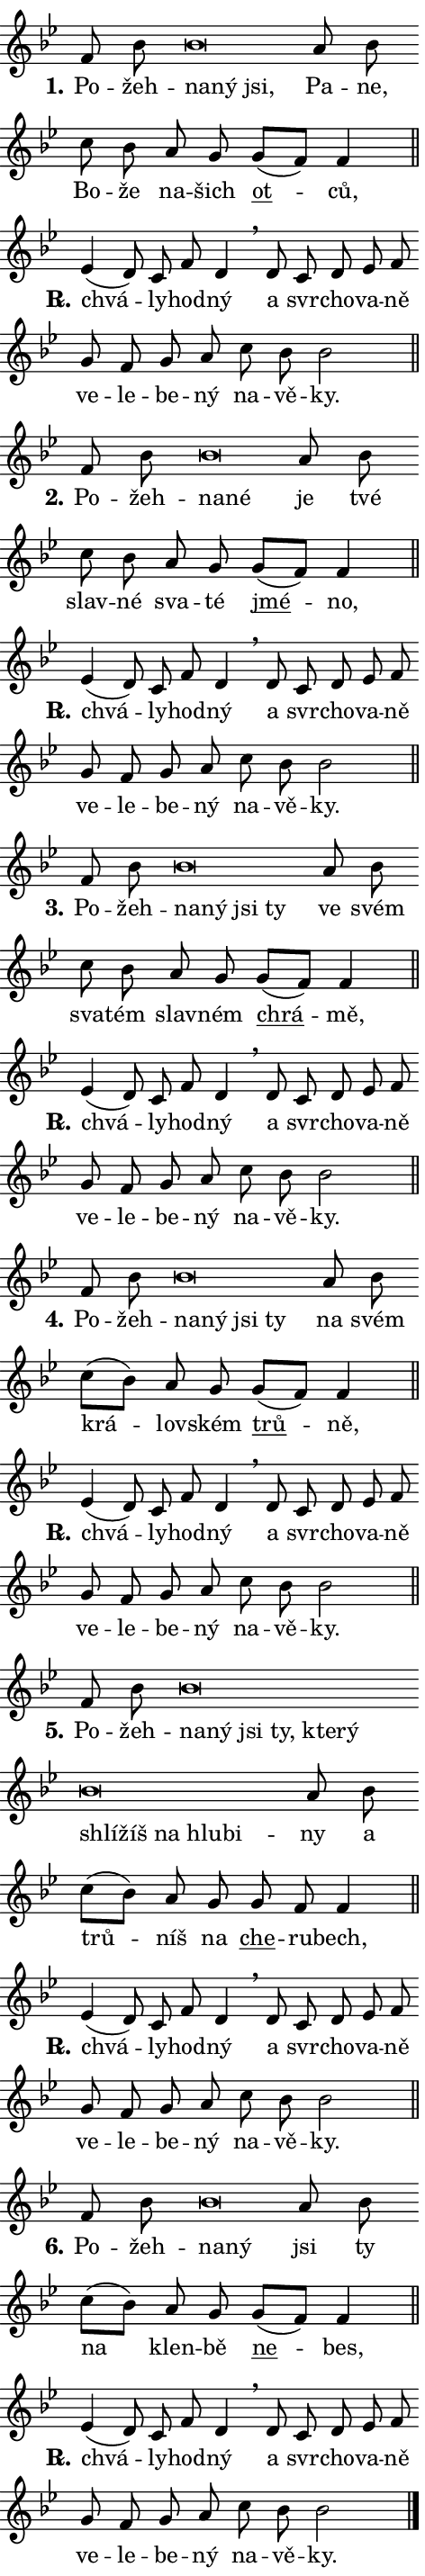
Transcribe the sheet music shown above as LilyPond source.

\version "2.24.0"
\header { tagline = "" }
\paper {
  indent = 0\cm
  top-margin = 0\cm
  right-margin = 0.13\cm % to fit lyric hyphens
  bottom-margin = 0\cm
  left-margin = 0\cm
  paper-width = 8\cm
  page-breaking = #ly:one-page-breaking
  system-system-spacing.basic-distance = #11
  score-system-spacing.basic-distance = #11
  ragged-last = ##f
}


%% Author: Thomas Morley
%% https://lists.gnu.org/archive/html/lilypond-user/2020-05/msg00002.html
#(define (line-position grob)
"Returns position of @var[grob} in current system:
   @code{'start}, if at first time-step
   @code{'end}, if at last time-step
   @code{'middle} otherwise
"
  (let* ((col (ly:item-get-column grob))
         (ln (ly:grob-object col 'left-neighbor))
         (rn (ly:grob-object col 'right-neighbor))
         (col-to-check-left (if (ly:grob? ln) ln col))
         (col-to-check-right (if (ly:grob? rn) rn col))
         (break-dir-left
           (and
             (ly:grob-property col-to-check-left 'non-musical #f)
             (ly:item-break-dir col-to-check-left)))
         (break-dir-right
           (and
             (ly:grob-property col-to-check-right 'non-musical #f)
             (ly:item-break-dir col-to-check-right))))
        (cond ((eqv? 1 break-dir-left) 'start)
              ((eqv? -1 break-dir-right) 'end)
              (else 'middle))))

#(define (tranparent-at-line-position vctor)
  (lambda (grob)
  "Relying on @code{line-position} select the relevant enry from @var{vctor}.
Used to determine transparency,"
    (case (line-position grob)
      ((end) (not (vector-ref vctor 0)))
      ((middle) (not (vector-ref vctor 1)))
      ((start) (not (vector-ref vctor 2))))))

noteHeadBreakVisibility =
#(define-music-function (break-visibility)(vector?)
"Makes @code{NoteHead}s transparent relying on @var{break-visibility}"
#{
  \override NoteHead.transparent =
    #(tranparent-at-line-position break-visibility)
#})

#(define delete-ledgers-for-transparent-note-heads
  (lambda (grob)
    "Reads whether a @code{NoteHead} is transparent.
If so this @code{NoteHead} is removed from @code{'note-heads} from
@var{grob}, which is supposed to be @code{LedgerLineSpanner}.
As a result ledgers are not printed for this @code{NoteHead}"
    (let* ((nhds-array (ly:grob-object grob 'note-heads))
           (nhds-list
             (if (ly:grob-array? nhds-array)
                 (ly:grob-array->list nhds-array)
                 '()))
           ;; Relies on the transparent-property being done before
           ;; Staff.LedgerLineSpanner.after-line-breaking is executed.
           ;; This is fragile ...
           (to-keep
             (remove
               (lambda (nhd)
                 (ly:grob-property nhd 'transparent #f))
               nhds-list)))
      ;; TODO find a better method to iterate over grob-arrays, similiar
      ;; to filter/remove etc for lists
      ;; For now rebuilt from scratch
      (set! (ly:grob-object grob 'note-heads)  '())
      (for-each
        (lambda (nhd)
          (ly:pointer-group-interface::add-grob grob 'note-heads nhd))
        to-keep))))

squashNotes = {
  \override NoteHead.X-extent = #'(-0.2 . 0.2)
  \override NoteHead.Y-extent = #'(-0.75 . 0)
  \override NoteHead.stencil =
    #(lambda (grob)
       (let ((pos (ly:grob-property grob 'staff-position)))
         (begin
           (if (< pos -7) (display "ERROR: Lower brevis then expected\n") (display ""))
           (if (<= pos -6) ly:text-interface::print ly:note-head::print))))
}
unSquashNotes = {
  \revert NoteHead.X-extent
  \revert NoteHead.Y-extent
  \revert NoteHead.stencil
}

hideNotes = \noteHeadBreakVisibility #begin-of-line-visible
unHideNotes = \noteHeadBreakVisibility #all-visible

% work-around for resetting accidentals
% https://lilypond.org/doc/v2.23/Documentation/notation/displaying-rhythms#unmetered-music
cadenzaMeasure = {
  \cadenzaOff
  \partial 1024 s1024
  \cadenzaOn
}

#(define-markup-command (accent layout props text) (markup?)
  "Underline accented syllable"
  (interpret-markup layout props
    #{\markup \override #'(offset . 4.3) \underline { #text }#}))

responsum = \markup \concat {
  "R" \hspace #-1.05 \path #0.1 #'((moveto 0 0.07) (lineto 0.9 0.8)) \hspace #0.05 "."
}

spaceSize = #0.6828661417322834 % exact space size for TeX Gyre Schola

\layout {
  \context {
    \Staff
    \remove "Time_signature_engraver"
    \override LedgerLineSpanner.after-line-breaking = #delete-ledgers-for-transparent-note-heads
  }
  \context {
    \Lyrics {
      \override LyricSpace.minimum-distance = \spaceSize
      \override LyricText.font-name = #"TeX Gyre Schola"
      \override LyricText.font-size = 1
      \override StanzaNumber.font-name = #"TeX Gyre Schola Bold"
      \override StanzaNumber.font-size = 1
    }
  }
  \context {
    \Score 
    \override NoteHead.text =
      #(lambda (grob) 
        (let ((pos (ly:grob-property grob 'staff-position)))
          #{\markup {
            \combine
              \halign #-0.55 \raise #(if (= pos -6) 0 0.5) \override #'(thickness . 2) \draw-line #'(3.2 . 0)
              \musicglyph "noteheads.sM1"
          }#}))
  }
}

% magnetic-lyrics.ily
%
%   written by
%     Jean Abou Samra <jean@abou-samra.fr>
%     Werner Lemberg <wl@gnu.org>
%
%   adapted by
%     Jiri Hon <jiri.hon@gmail.com>
%
% Version 2022-Apr-15

% https://www.mail-archive.com/lilypond-user@gnu.org/msg149350.html

#(define (Left_hyphen_pointer_engraver context)
   "Collect syllable-hyphen-syllable occurrences in lyrics and store
them in properties.  This engraver only looks to the left.  For
example, if the lyrics input is @code{foo -- bar}, it does the
following.

@itemize @bullet
@item
Set the @code{text} property of the @code{LyricHyphen} grob between
@q{foo} and @q{bar} to @code{foo}.

@item
Set the @code{left-hyphen} property of the @code{LyricText} grob with
text @q{foo} to the @code{LyricHyphen} grob between @q{foo} and
@q{bar}.
@end itemize

Use this auxiliary engraver in combination with the
@code{lyric-@/text::@/apply-@/magnetic-@/offset!} hook."
   (let ((hyphen #f)
         (text #f))
     (make-engraver
      (acknowledgers
       ((lyric-syllable-interface engraver grob source-engraver)
        (set! text grob)))
      (end-acknowledgers
       ((lyric-hyphen-interface engraver grob source-engraver)
        ;(when (not (grob::has-interface grob 'lyric-space-interface))
          (set! hyphen grob)));)
      ((stop-translation-timestep engraver)
       (when (and text hyphen)
         (ly:grob-set-object! text 'left-hyphen hyphen))
       (set! text #f)
       (set! hyphen #f)))))

#(define (lyric-text::apply-magnetic-offset! grob)
   "If the space between two syllables is less than the value in
property @code{LyricText@/.details@/.squash-threshold}, move the right
syllable to the left so that it gets concatenated with the left
syllable.

Use this function as a hook for
@code{LyricText@/.after-@/line-@/breaking} if the
@code{Left_@/hyphen_@/pointer_@/engraver} is active."
   (let ((hyphen (ly:grob-object grob 'left-hyphen #f)))
     (when hyphen
       (let ((left-text (ly:spanner-bound hyphen LEFT)))
         (when (grob::has-interface left-text 'lyric-syllable-interface)
           (let* ((common (ly:grob-common-refpoint grob left-text X))
                  (this-x-ext (ly:grob-extent grob common X))
                  (left-x-ext
                   (begin
                     ;; Trigger magnetism for left-text.
                     (ly:grob-property left-text 'after-line-breaking)
                     (ly:grob-extent left-text common X)))
                  ;; `delta` is the gap width between two syllables.
                  (delta (- (interval-start this-x-ext)
                            (interval-end left-x-ext)))
                  (details (ly:grob-property grob 'details))
                  (threshold (assoc-get 'squash-threshold details 0.2)))
             (when (< delta threshold)
               (let* (;; We have to manipulate the input text so that
                      ;; ligatures crossing syllable boundaries are not
                      ;; disabled.  For languages based on the Latin
                      ;; script this is essentially a beautification.
                      ;; However, for non-Western scripts it can be a
                      ;; necessity.
                      (lt (ly:grob-property left-text 'text))
                      (rt (ly:grob-property grob 'text))
                      (is-space (grob::has-interface hyphen 'lyric-space-interface))
                      (space (if is-space " " ""))
                      (extra-delta (if is-space spaceSize 0))
                      ;; Append new syllable.
                      (ltrt-space (if (and (string? lt) (string? rt))
                                (string-append lt space rt)
                                (make-concat-markup (list lt space rt))))
                      ;; Right-align `ltrt` to the right side.
                      (ltrt-space-markup (grob-interpret-markup
                               grob
                               (make-translate-markup
                                (cons (interval-length this-x-ext) 0)
                                (make-right-align-markup ltrt-space)))))
                 (begin
                   ;; Don't print `left-text`.
                   (ly:grob-set-property! left-text 'stencil #f)
                   ;; Set text and stencil (which holds all collected
                   ;; syllables so far) and shift it to the left.
                   (ly:grob-set-property! grob 'text ltrt-space)
                   (ly:grob-set-property! grob 'stencil ltrt-space-markup)
                   (ly:grob-translate-axis! grob (- (- delta extra-delta)) X))))))))))


#(define (lyric-hyphen::displace-bounds-first grob)
   ;; Make very sure this callback isn't triggered too early.
   (let ((left (ly:spanner-bound grob LEFT))
         (right (ly:spanner-bound grob RIGHT)))
     (ly:grob-property left 'after-line-breaking)
     (ly:grob-property right 'after-line-breaking)
     (ly:lyric-hyphen::print grob)))

squashThreshold = #0.4

\layout {
  \context {
    \Lyrics
    \consists #Left_hyphen_pointer_engraver
    \override LyricText.after-line-breaking =
      #lyric-text::apply-magnetic-offset!
    \override LyricHyphen.stencil = #lyric-hyphen::displace-bounds-first
    \override LyricText.details.squash-threshold = \squashThreshold
    \override LyricHyphen.minimum-distance = 0
    \override LyricHyphen.minimum-length = \squashThreshold
  }
}

squashText = \override LyricText.details.squash-threshold = 9999
unSquashText = \override LyricText.details.squash-threshold = \squashThreshold

leftText = \override LyricText.self-alignment-X = #LEFT
unLeftText = \revert LyricText.self-alignment-X

starOffset = #(lambda (grob) 
                (let ((x_offset (ly:self-alignment-interface::aligned-on-x-parent grob)))
                  (if (= x_offset 0) 0 (+ x_offset 1.2))))

star = #(define-music-function (syllable)(string?)
"Append star separator at the end of a syllable"
#{
  \once \override LyricText.X-offset = #starOffset
  \lyricmode { \markup {
    #syllable
    \override #'((font-name . "TeX Gyre Schola Bold")) \hspace #0.2 \lower #0.65 \larger "*"
  } }
#})

starAccent = #(define-music-function (syllable)(string?)
"Append star separator at the end of a syllable and make accent"
#{
  \once \override LyricText.X-offset = #starOffset
  \lyricmode { \markup {
    \accent #syllable
    \override #'((font-name . "TeX Gyre Schola Bold")) \hspace #0.2 \lower #0.65 \larger "*"
  } }
#})

breath = #(define-music-function (syllable)(string?)
"Append breathing indicator at the end of a syllable"
#{
  \lyricmode { \markup { #syllable "+" } }
#})

optionalBreath = #(define-music-function (syllable)(string?)
"Append optional breathing indicator at the end of a syllable"
#{
  \lyricmode { \markup { #syllable "(+)" } }
#})


\score {
    <<
        \new Voice = "melody" { \cadenzaOn \key bes \major \relative { f'8 bes \bar "" \squashNotes bes\breve*1/16 \hideNotes \breve*1/16 \breve*1/16 \bar "" \unHideNotes \unSquashNotes a8 bes \bar "" c8 bes a g \bar "" g[( f)] f4 \cadenzaMeasure \bar "||" \break } }
        \new Lyrics \lyricsto "melody" { \lyricmode { \set stanza = "1."
Po -- žeh -- \leftText na -- \squashText ný jsi, \unLeftText \unSquashText Pa -- ne, Bo -- že na -- šich \markup \accent ot -- ců, } }
    >>
    \layout {}
}

\score {
    <<
        \new Voice = "melody" { \cadenzaOn \key bes \major \relative { es'4( d8)] c f d4 \breathe d8 c d \bar "" es f \bar "" g f \bar "" g a \bar "" c bes bes2 \cadenzaMeasure \bar "||" \break } }
        \new Lyrics \lyricsto "melody" { \lyricmode { \set stanza = \responsum
chvá -- ly -- hod -- ný a svr -- cho -- va -- ně ve -- le -- be -- ný na -- vě -- ky. } }
    >>
    \layout {}
}

\score {
    <<
        \new Voice = "melody" { \cadenzaOn \key bes \major \relative { f'8 bes \bar "" \squashNotes bes\breve*1/16 \hideNotes \breve*1/16 \bar "" \unHideNotes \unSquashNotes a8 bes \bar "" c8 bes a g \bar "" g[( f)] f4 \cadenzaMeasure \bar "||" \break } }
        \new Lyrics \lyricsto "melody" { \lyricmode { \set stanza = "2."
Po -- žeh -- \leftText na -- \squashText né \unLeftText \unSquashText je tvé slav -- né sva -- té \markup \accent jmé -- no, } }
    >>
    \layout {}
}

\score {
    <<
        \new Voice = "melody" { \cadenzaOn \key bes \major \relative { es'4( d8)] c f d4 \breathe d8 c d \bar "" es f \bar "" g f \bar "" g a \bar "" c bes bes2 \cadenzaMeasure \bar "||" \break } }
        \new Lyrics \lyricsto "melody" { \lyricmode { \set stanza = \responsum
chvá -- ly -- hod -- ný a svr -- cho -- va -- ně ve -- le -- be -- ný na -- vě -- ky. } }
    >>
    \layout {}
}

\score {
    <<
        \new Voice = "melody" { \cadenzaOn \key bes \major \relative { f'8 bes \bar "" \squashNotes bes\breve*1/16 \hideNotes \breve*1/16 \bar "" \breve*1/16 \breve*1/16 \bar "" \unHideNotes \unSquashNotes a8 bes \bar "" c8 bes a g \bar "" g[( f)] f4 \cadenzaMeasure \bar "||" \break } }
        \new Lyrics \lyricsto "melody" { \lyricmode { \set stanza = "3."
Po -- žeh -- \leftText na -- \squashText ný jsi ty \unLeftText \unSquashText ve svém sva -- tém slav -- ném \markup \accent chrá -- mě, } }
    >>
    \layout {}
}

\score {
    <<
        \new Voice = "melody" { \cadenzaOn \key bes \major \relative { es'4( d8)] c f d4 \breathe d8 c d \bar "" es f \bar "" g f \bar "" g a \bar "" c bes bes2 \cadenzaMeasure \bar "||" \break } }
        \new Lyrics \lyricsto "melody" { \lyricmode { \set stanza = \responsum
chvá -- ly -- hod -- ný a svr -- cho -- va -- ně ve -- le -- be -- ný na -- vě -- ky. } }
    >>
    \layout {}
}

\score {
    <<
        \new Voice = "melody" { \cadenzaOn \key bes \major \relative { f'8 bes \bar "" \squashNotes bes\breve*1/16 \hideNotes \breve*1/16 \bar "" \breve*1/16 \breve*1/16 \bar "" \unHideNotes \unSquashNotes a8 bes \bar "" c8[( bes)] a g \bar "" g[( f)] f4 \cadenzaMeasure \bar "||" \break } }
        \new Lyrics \lyricsto "melody" { \lyricmode { \set stanza = "4."
Po -- žeh -- \leftText na -- \squashText ný jsi ty \unLeftText \unSquashText na svém krá -- lov -- ském \markup \accent trů -- ně, } }
    >>
    \layout {}
}

\score {
    <<
        \new Voice = "melody" { \cadenzaOn \key bes \major \relative { es'4( d8)] c f d4 \breathe d8 c d \bar "" es f \bar "" g f \bar "" g a \bar "" c bes bes2 \cadenzaMeasure \bar "||" \break } }
        \new Lyrics \lyricsto "melody" { \lyricmode { \set stanza = \responsum
chvá -- ly -- hod -- ný a svr -- cho -- va -- ně ve -- le -- be -- ný na -- vě -- ky. } }
    >>
    \layout {}
}

\score {
    <<
        \new Voice = "melody" { \cadenzaOn \key bes \major \relative { f'8 bes \bar "" \squashNotes bes\breve*1/16 \hideNotes \breve*1/16 \bar "" \breve*1/16 \bar "" \breve*1/16 \bar "" \breve*1/16 \bar "" \breve*1/16 \bar "" \breve*1/16 \bar "" \breve*1/16 \bar "" \breve*1/16 \bar "" \breve*1/16 \breve*1/16 \bar "" \unHideNotes \unSquashNotes a8 bes \bar "" c8[( bes)] a g \bar "" g f f4 \cadenzaMeasure \bar "||" \break } }
        \new Lyrics \lyricsto "melody" { \lyricmode { \set stanza = "5."
Po -- žeh -- \leftText na -- \squashText ný jsi ty, kte -- rý shlí -- žíš na hlu -- bi -- \unLeftText \unSquashText ny a trů -- níš na \markup \accent che -- ru -- bech, } }
    >>
    \layout {}
}

\score {
    <<
        \new Voice = "melody" { \cadenzaOn \key bes \major \relative { es'4( d8)] c f d4 \breathe d8 c d \bar "" es f \bar "" g f \bar "" g a \bar "" c bes bes2 \cadenzaMeasure \bar "||" \break } }
        \new Lyrics \lyricsto "melody" { \lyricmode { \set stanza = \responsum
chvá -- ly -- hod -- ný a svr -- cho -- va -- ně ve -- le -- be -- ný na -- vě -- ky. } }
    >>
    \layout {}
}

\score {
    <<
        \new Voice = "melody" { \cadenzaOn \key bes \major \relative { f'8 bes \bar "" \squashNotes bes\breve*1/16 \hideNotes \breve*1/16 \bar "" \unHideNotes \unSquashNotes a8 bes \bar "" c8[( bes)] a g \bar "" g[( f)] f4 \cadenzaMeasure \bar "||" \break } }
        \new Lyrics \lyricsto "melody" { \lyricmode { \set stanza = "6."
Po -- žeh -- \leftText na -- \squashText ný \unLeftText \unSquashText jsi ty na klen -- bě \markup \accent ne -- bes, } }
    >>
    \layout {}
}

\score {
    <<
        \new Voice = "melody" { \cadenzaOn \key bes \major \relative { es'4( d8)] c f d4 \breathe d8 c d \bar "" es f \bar "" g f \bar "" g a \bar "" c bes bes2 \cadenzaMeasure \bar "||" \break } \bar "|." }
        \new Lyrics \lyricsto "melody" { \lyricmode { \set stanza = \responsum
chvá -- ly -- hod -- ný a svr -- cho -- va -- ně ve -- le -- be -- ný na -- vě -- ky. } }
    >>
    \layout {}
}
